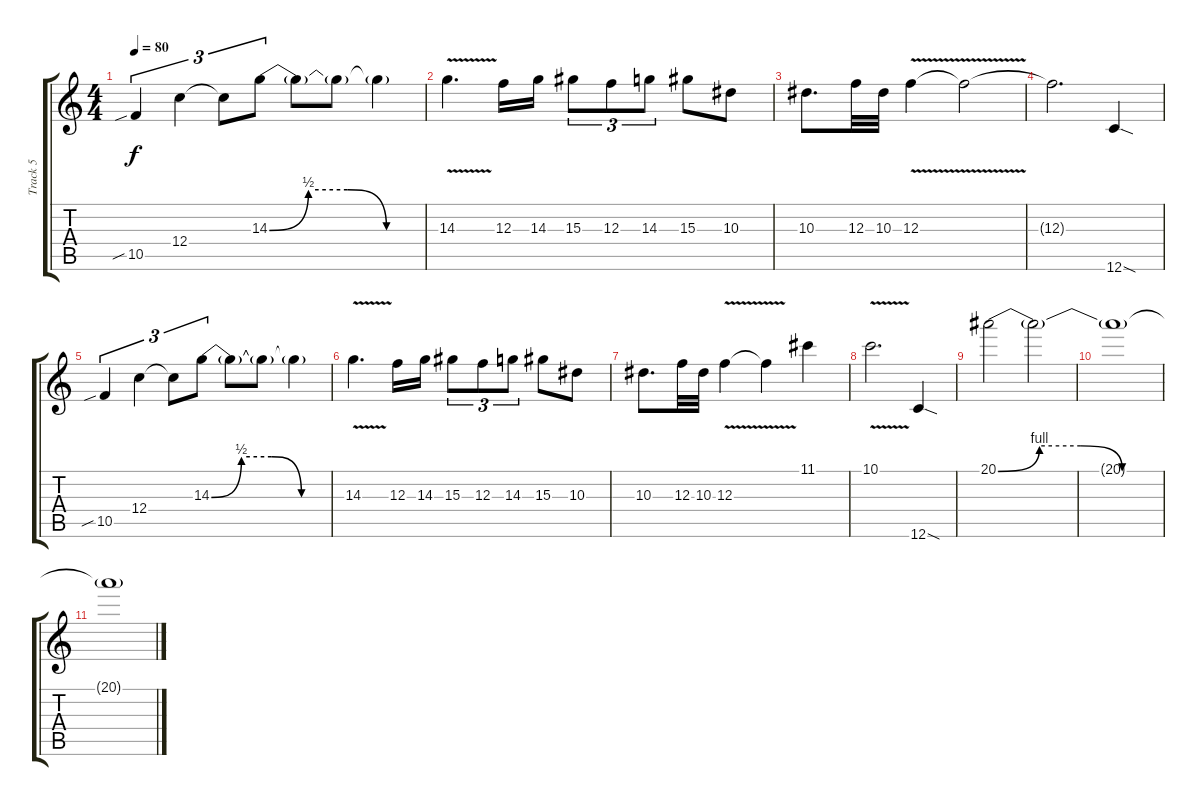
\track ("Track 5" "Track 5") {instrument overdrivenguitar}
\staff {score tabs}
\tuning (D4 A3 F3 C3 G2 C2) {hide}
\ts (4 4)
\tempo 80
\clef g2
\ks c
10.5{sib}.4{tu (3 2) dy f} 12.4.4{tu (3 2)} 12.4{t}.8{tu (3 2)} 14.3{be (custom 0 0 15 2 30 2 45 0 60 0)}.8{tu (3 2)} 14.3{t}.8 14.3{t}.8 14.3{t}.4 |
14.3{v}.4{d} 12.3.16 14.3.16 15.3.8{tu (3 2)} 12.3.8{tu (3 2)} 14.3.8{tu (3 2)} 15.3.8 10.3.8 |
10.3.8{d} 12.3.32 10.3.32 12.3{v}.4 12.3{t}.2 |
12.3{t}.2{d} 12.6{sod}.4 |
10.5{sib}.4{tu (3 2)} 12.4.4{tu (3 2)} 12.4{t}.8{tu (3 2)} 14.3{be (custom 0 0 15 2 30 2 45 0 60 0)}.8{tu (3 2)} 14.3{t}.8 14.3{t}.8 14.3{t}.4 |
14.3{v}.4{d} 12.3.16 14.3.16 15.3.8{tu (3 2)} 12.3.8{tu (3 2)} 14.3.8{tu (3 2)} 15.3.8 10.3.8 |
10.3.8{d} 12.3.32 10.3.32 12.3{v}.4 12.3{t}.4 11.1.4 |
10.1{v}.2{d} 12.6{sod}.4 |
20.1{be (custom 0 0 15 4 30 4 45 0 60 0)}.2 20.1{t}.2 |
20.1{t}.1 |
20.1{t}.1
